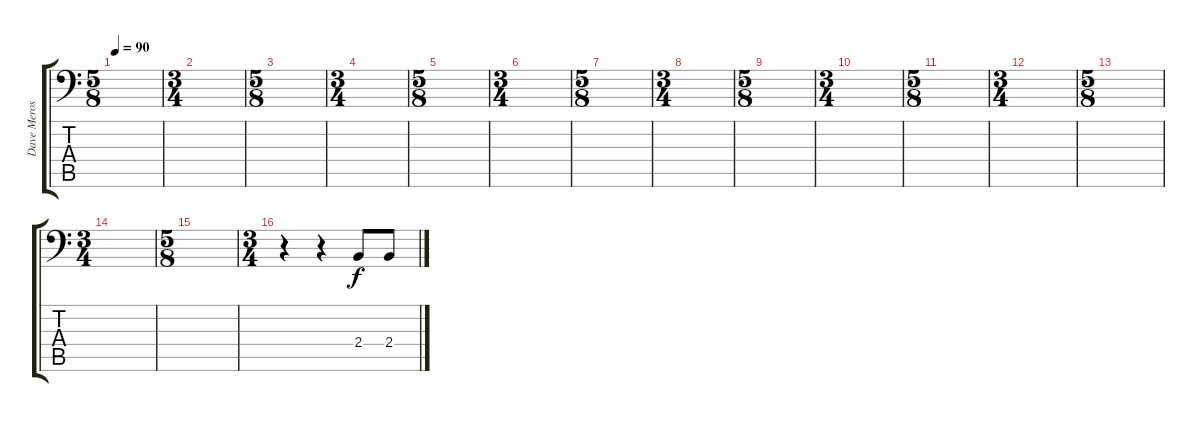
\track ("Dave Meros" "Dave Meros") {instrument electricbassfinger}
\staff {score tabs}
\tuning (C3 G2 D2 A1 E1 B0) {hide}
\ts (5 8)
\tempo 90
\clef f4
\ks c
|
\ts (3 4)
|
\ts (5 8)
|
\ts (3 4)
|
\ts (5 8)
|
\ts (3 4)
|
\ts (5 8)
|
\ts (3 4)
|
\ts (5 8)
|
\ts (3 4)
|
\ts (5 8)
|
\ts (3 4)
|
\ts (5 8)
|
\ts (3 4)
|
\ts (5 8)
|
\ts (3 4)
r.4 r.4 2.4.8 2.4.8
